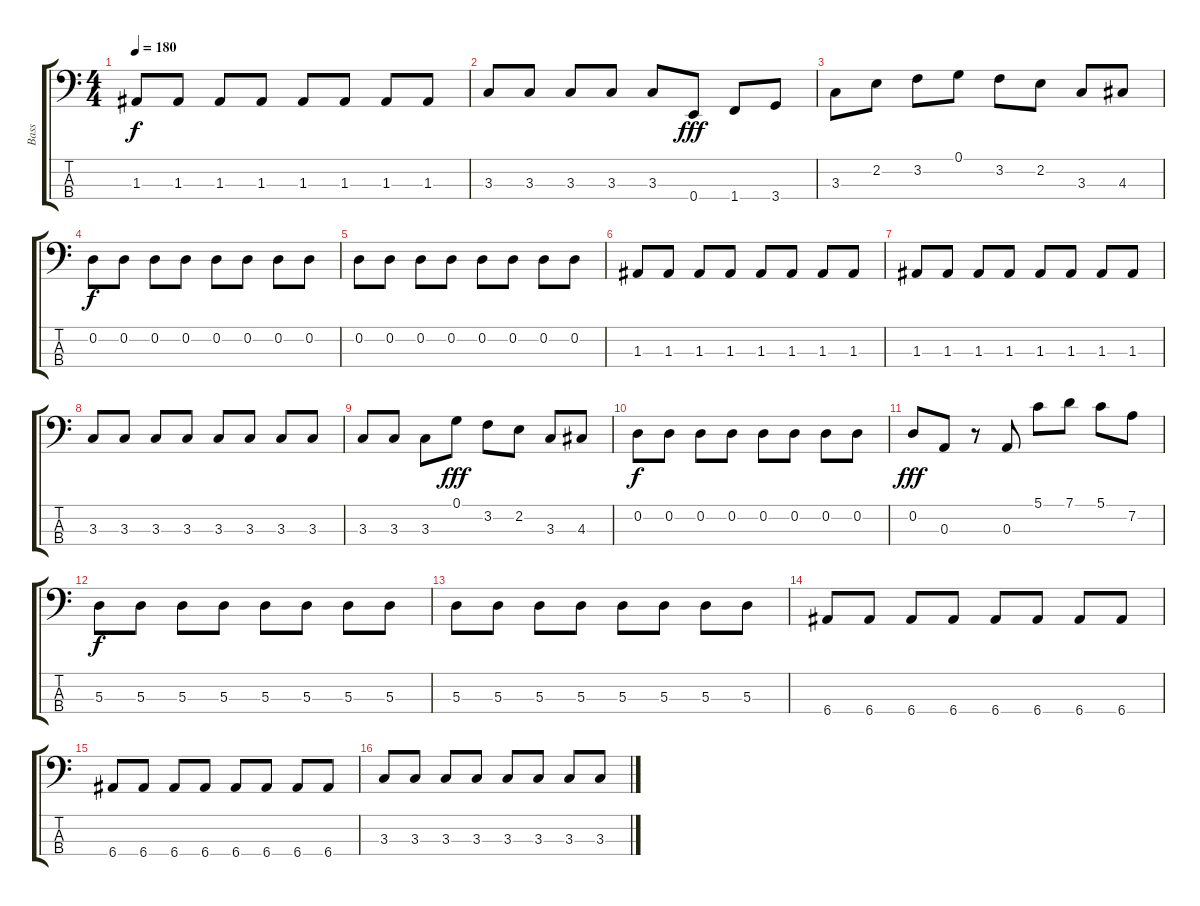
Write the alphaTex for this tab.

\track ("Bass" "Bass") {instrument electricbasspick}
\staff {score tabs}
\tuning (G2 D2 A1 E1) {hide}
\ts (4 4)
\tempo 180
\clef f4
\ks c
1.3.8{dy f} 1.3.8 1.3.8 1.3.8 1.3.8 1.3.8 1.3.8 1.3.8 |
3.3.8 3.3.8 3.3.8 3.3.8 3.3.8 0.4.8{dy fff} 1.4.8 3.4.8 |
3.3.8 2.2.8 3.2.8 0.1.8 3.2.8 2.2.8 3.3.8 4.3.8 |
0.2.8{dy f} 0.2.8 0.2.8 0.2.8 0.2.8 0.2.8 0.2.8 0.2.8 |
0.2.8 0.2.8 0.2.8 0.2.8 0.2.8 0.2.8 0.2.8 0.2.8 |
1.3.8 1.3.8 1.3.8 1.3.8 1.3.8 1.3.8 1.3.8 1.3.8 |
1.3.8 1.3.8 1.3.8 1.3.8 1.3.8 1.3.8 1.3.8 1.3.8 |
3.3.8 3.3.8 3.3.8 3.3.8 3.3.8 3.3.8 3.3.8 3.3.8 |
3.3.8 3.3.8 3.3.8 0.1.8{dy fff} 3.2.8 2.2.8 3.3.8 4.3.8 |
0.2.8{dy f} 0.2.8 0.2.8 0.2.8 0.2.8 0.2.8 0.2.8 0.2.8 |
0.2.8{dy fff} 0.3.8 r.8 0.3.8 5.1.8 7.1.8 5.1.8 7.2.8 |
5.3.8{dy f} 5.3.8 5.3.8 5.3.8 5.3.8 5.3.8 5.3.8 5.3.8 |
5.3.8 5.3.8 5.3.8 5.3.8 5.3.8 5.3.8 5.3.8 5.3.8 |
6.4.8 6.4.8 6.4.8 6.4.8 6.4.8 6.4.8 6.4.8 6.4.8 |
6.4.8 6.4.8 6.4.8 6.4.8 6.4.8 6.4.8 6.4.8 6.4.8 |
3.3.8 3.3.8 3.3.8 3.3.8 3.3.8 3.3.8 3.3.8 3.3.8
